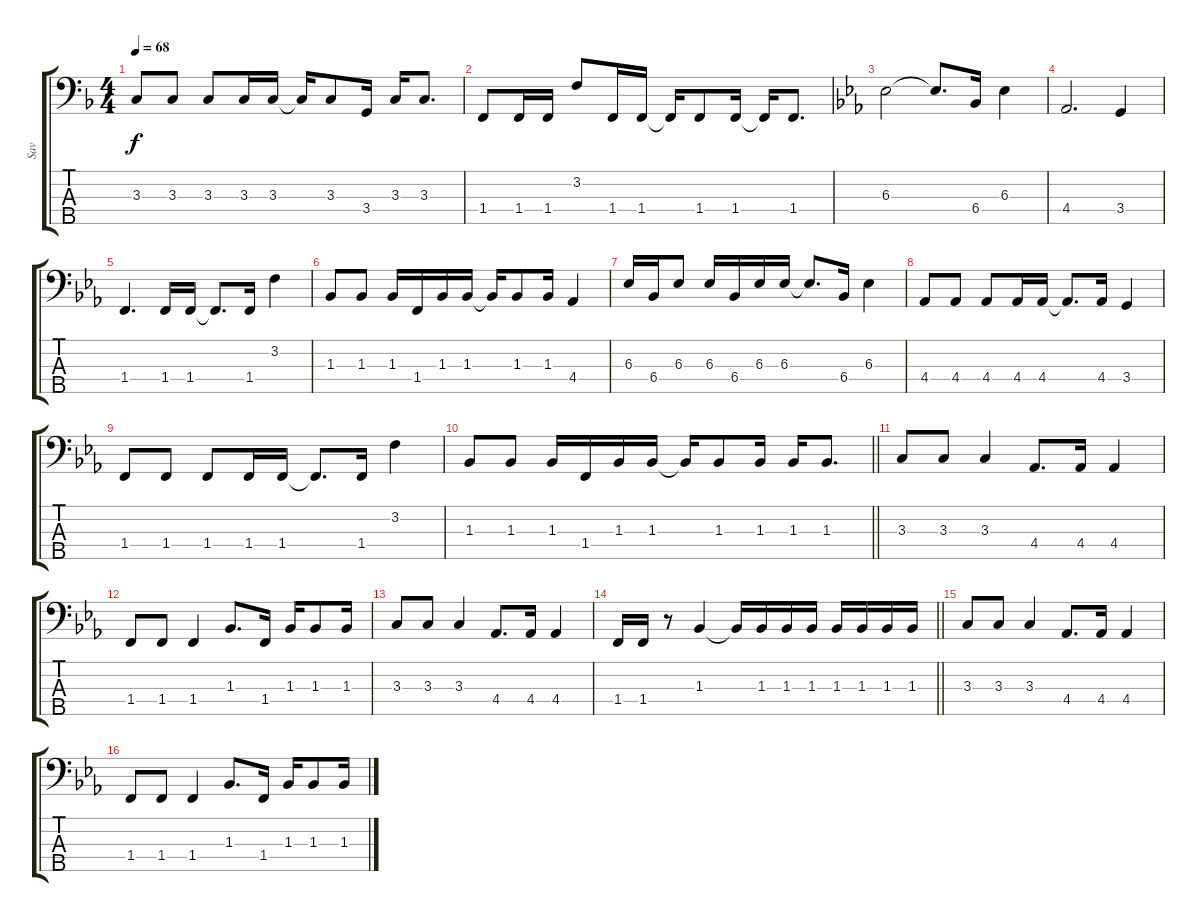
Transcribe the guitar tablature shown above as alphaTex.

\track ("Sav" "Sav") {instrument electricbasspick}
\staff {score tabs}
\tuning (G2 D2 A1 E1 B0) {hide}
\ts (4 4)
\tempo 68
\clef f4
\ks dminor
3.3.8{dy f} 3.3.8 3.3.8 3.3.16 3.3.16 3.3{t}.16 3.3.8 3.4.16 3.3.16 3.3.8{d} |
1.4.8 1.4.16 1.4.16 3.2.8 1.4.16 1.4.16 1.4{t}.16 1.4.8 1.4.16 1.4{t}.16 1.4.8{d} |
\ks eb
6.3.2 6.3{t}.8{d} 6.4.16 6.3.4 |
4.4.2{d} 3.4.4 |
1.4.4{d} 1.4.16 1.4.16 1.4{t}.8{d} 1.4.16 3.2.4 |
1.3.8 1.3.8 1.3.16 1.4.16 1.3.16 1.3.16 1.3{t}.16 1.3.8 1.3.16 4.4.4 |
6.3.16 6.4.16 6.3.8 6.3.16 6.4.16 6.3.16 6.3.16 6.3{t}.8{d} 6.4.16 6.3.4 |
4.4.8 4.4.8 4.4.8 4.4.16 4.4.16 4.4{t}.8{d} 4.4.16 3.4.4 |
1.4.8 1.4.8 1.4.8 1.4.16 1.4.16 1.4{t}.8{d} 1.4.16 3.2.4 |
\barLineRight lightlight
1.3.8 1.3.8 1.3.16 1.4.16 1.3.16 1.3.16 1.3{t}.16 1.3.8 1.3.16 1.3.16 1.3.8{d} |
3.3.8 3.3.8 3.3.4 4.4.8{d} 4.4.16 4.4.4 |
1.4.8 1.4.8 1.4.4 1.3.8{d} 1.4.16 1.3.16 1.3.8 1.3.16 |
3.3.8 3.3.8 3.3.4 4.4.8{d} 4.4.16 4.4.4 |
\barLineRight lightlight
1.4.16 1.4.16 r.8 1.3.4 1.3{t}.16 1.3.16 1.3.16 1.3.16 1.3.16 1.3.16 1.3.16 1.3.16 |
3.3.8 3.3.8 3.3.4 4.4.8{d} 4.4.16 4.4.4 |
1.4.8 1.4.8 1.4.4 1.3.8{d} 1.4.16 1.3.16 1.3.8 1.3.16
